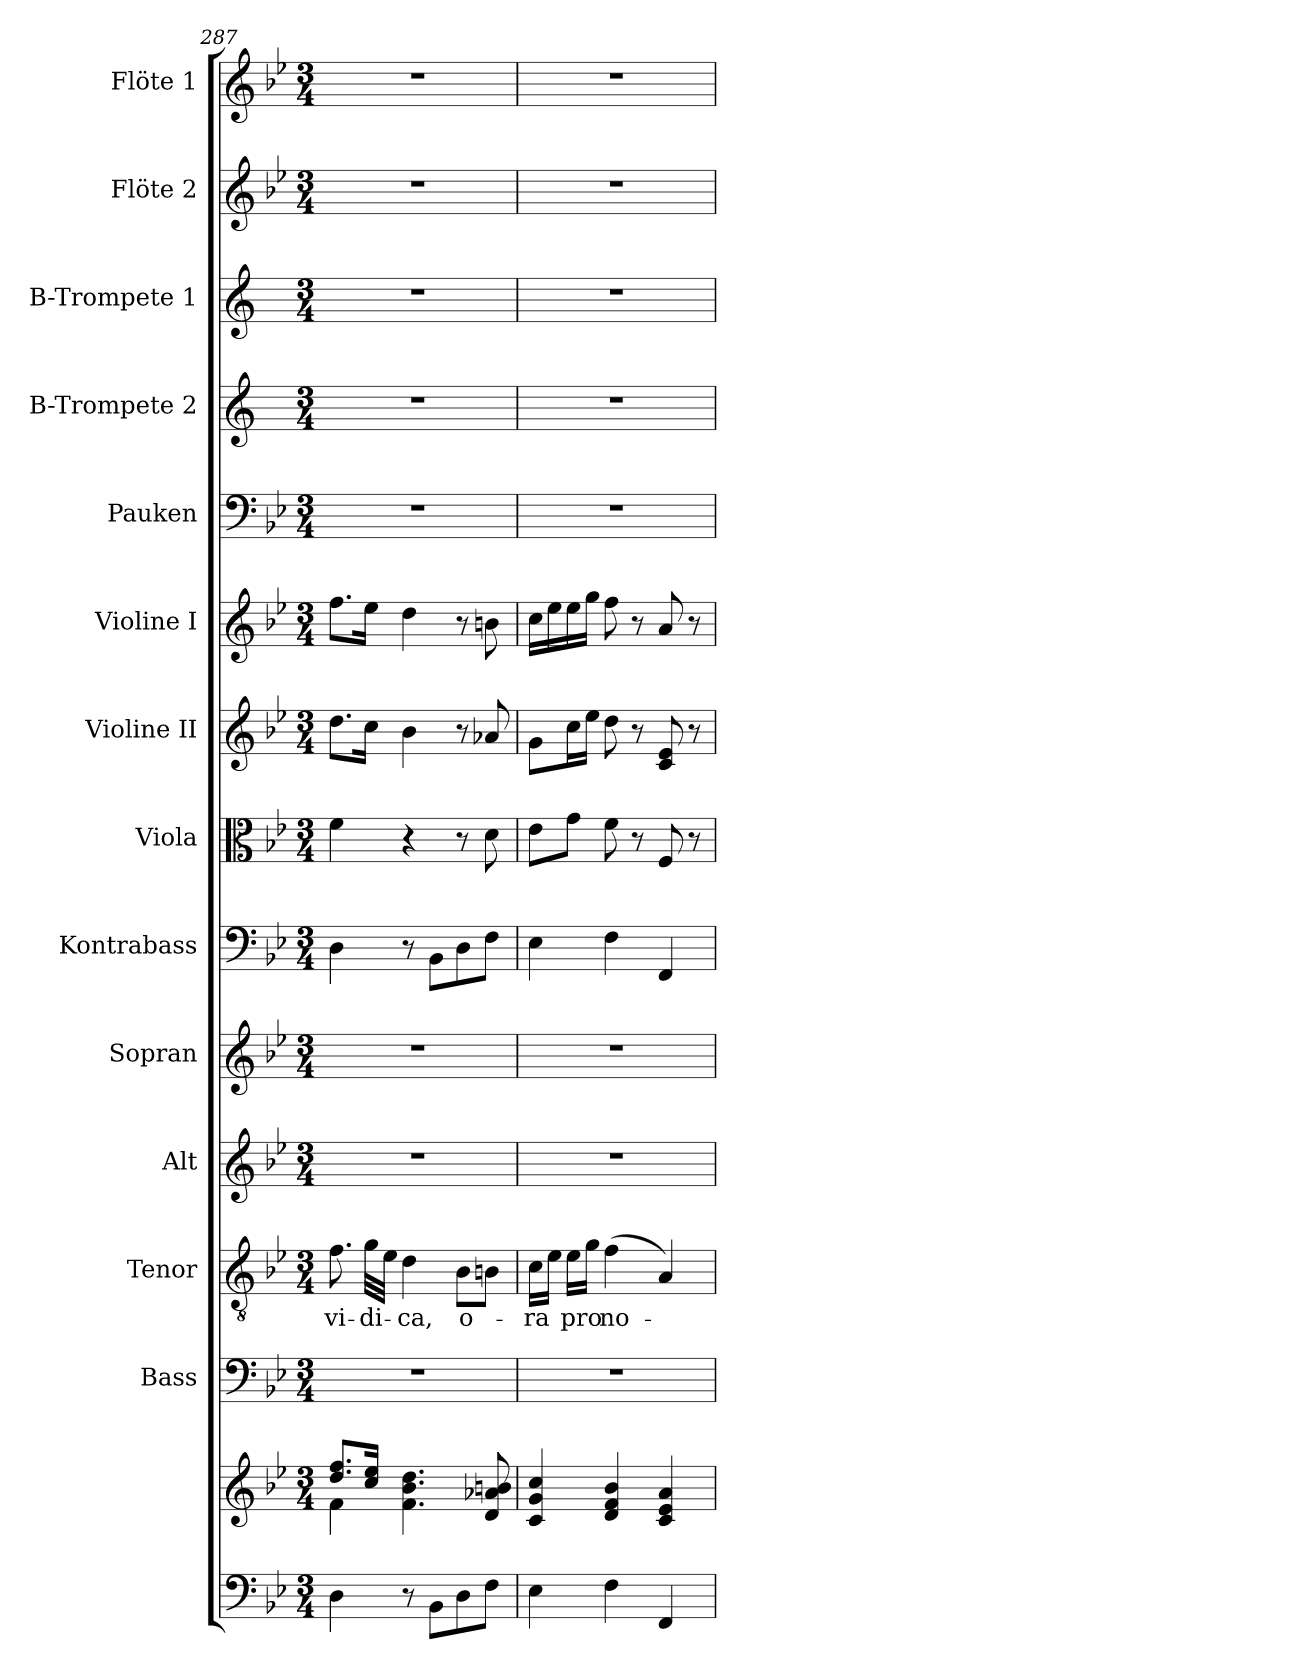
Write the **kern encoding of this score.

**kern	**kern	**kern	**kern	**text	**kern	**kern	**kern	**kern	**kern	**kern	**kern	**kern	**kern	**kern	**kern
*part14	*part14	*part13	*part12	*part12	*part11	*part10	*part9	*part8	*part7	*part6	*part5	*part4	*part3	*part2	*part1
*staff15	*staff14	*staff13	*staff12	*staff12	*staff11	*staff10	*staff9	*staff8	*staff7	*staff6	*staff5	*staff4	*staff3	*staff2	*staff1
*	*	*I"Bass	*I"Tenor	*	*I"Alt	*I"Sopran	*I"Kontrabass	*I"Viola	*I"Violine II	*I"Violine I	*I"Pauken	*I"B-Trompete 2	*I"B-Trompete 1	*I"Flöte 2	*I"Flöte 1
*	*	*I'B.	*I'T.	*	*I'A.	*I'S.	*I'Kb.	*I'Vla.	*I'Vl. II	*I'Vl. I	*I'Pk.	*I'B Trp. 2	*I'B Trp. 1	*I'Fl. 2	*I'Fl. 1
*clefF4	*clefG2	*clefF4	*clefGv2	*	*clefG2	*clefG2	*clefF4	*clefC3	*clefG2	*clefG2	*clefF4	*clefG2	*clefG2	*clefG2	*clefG2
*	*	*	*	*	*	*	*ITrd7c12	*	*	*	*	*ITrd1c2	*ITrd1c2	*	*
*k[b-e-]	*k[b-e-]	*k[b-e-]	*k[b-e-]	*	*k[b-e-]	*k[b-e-]	*k[b-e-]	*k[b-e-]	*k[b-e-]	*k[b-e-]	*k[b-e-]	*k[b-e-]	*k[b-e-]	*k[b-e-]	*k[b-e-]
*B-:	*B-:	*B-:	*B-:	*	*B-:	*B-:	*B-:	*B-:	*B-:	*B-:	*B-:	*B-:	*B-:	*B-:	*B-:
*M3/4	*M3/4	*M3/4	*M3/4	*	*M3/4	*M3/4	*M3/4	*M3/4	*M3/4	*M3/4	*M3/4	*M3/4	*M3/4	*M3/4	*M3/4
=287	=287	=287	=287	=287	=287	=287	=287	=287	=287	=287	=287	=287	=287	=287	=287
*	*^	*	*	*	*	*	*	*	*	*	*	*	*	*	*
!	!	!	!	!	!LO:LY:b	!	!	!	!	!	!	!	!	!	!	!
4D\	8.dd/ 8.ff/L	4f\	2.r	8.f\	-vi-	2.r	2.r	4DD\	4f\	8.dd\L	8.ff\L	2.r	2.r	2.r	2.r	2.r
!	!	!	!	!	!LO:LY:b	!	!	!	!	!	!	!	!	!	!	!
.	16cc/ 16ee-/Jk	.	.	32g\LLL	-di-	.	.	.	.	16cc\Jk	16ee-\Jk	.	.	.	.	.
.	.	.	.	32e-\JJJ	.	.	.	.	.	.	.	.	.	.	.	.
!	!	!	!	!	!LO:LY:b	!	!	!	!	!	!	!	!	!	!	!
8r	4.f\ 4.b-\ 4.dd\	2ryy	.	4d\	-ca,	.	.	8r	4r	4b-\	4dd\	.	.	.	.	.
8BB-\L	.	.	.	.	.	.	.	8BBB-\L	.	.	.	.	.	.	.	.
!	!	!	!	!	!LO:LY:b	!	!	!	!	!	!	!	!	!	!	!
8D\	.	.	.	8B-\L	o-	.	.	8DD\	8r	8r	8r	.	.	.	.	.
8F\J	8d/ 8a-X/ 8bn/	.	.	8Bn\J	.	.	.	8FF\J	8d\	8a-X/	8bn\	.	.	.	.	.
*	*v	*v	*	*	*	*	*	*	*	*	*	*	*	*	*	*
=288	=288	=288	=288	=288	=288	=288	=288	=288	=288	=288	=288	=288	=288	=288	=288
!	!	!	!	!LO:LY:b	!	!	!	!	!	!	!	!	!	!	!
4E-\	4c/ 4g/ 4cc/	2.r	16c\LL	-ra	2.r	2.r	4EE-\	8e-\L	8g\L	16cc\LL	2.r	2.r	2.r	2.r	2.r
.	.	.	16e-\JJ	.	.	.	.	.	.	16ee-\	.	.	.	.	.
!	!	!	!	!LO:LY:b	!	!	!	!	!	!	!	!	!	!	!
.	.	.	16e-\LL	pro	.	.	.	8g\J	16cc\L	16ee-\	.	.	.	.	.
.	.	.	16g\JJ	.	.	.	.	.	16ee-\JJ	16gg\JJ	.	.	.	.	.
!	!	!	!	!LO:LY:b	!	!	!	!	!	!	!	!	!	!	!
4F\	4d/ 4f/ 4b-/	.	(>4f\	no-	.	.	4FF\	8f\	8dd\	8ff\	.	.	.	.	.
.	.	.	.	.	.	.	.	8r	8r	8r	.	.	.	.	.
4FF/	4c/ 4e-/ 4a/	.	4A/)	.	.	.	4FFF/	8F/	8c/ 8e-/	8a/	.	.	.	.	.
.	.	.	.	.	.	.	.	8r	8r	8r	.	.	.	.	.
=	=	=	=	=	=	=	=	=	=	=	=	=	=	=	=
*-	*-	*-	*-	*-	*-	*-	*-	*-	*-	*-	*-	*-	*-	*-	*-
